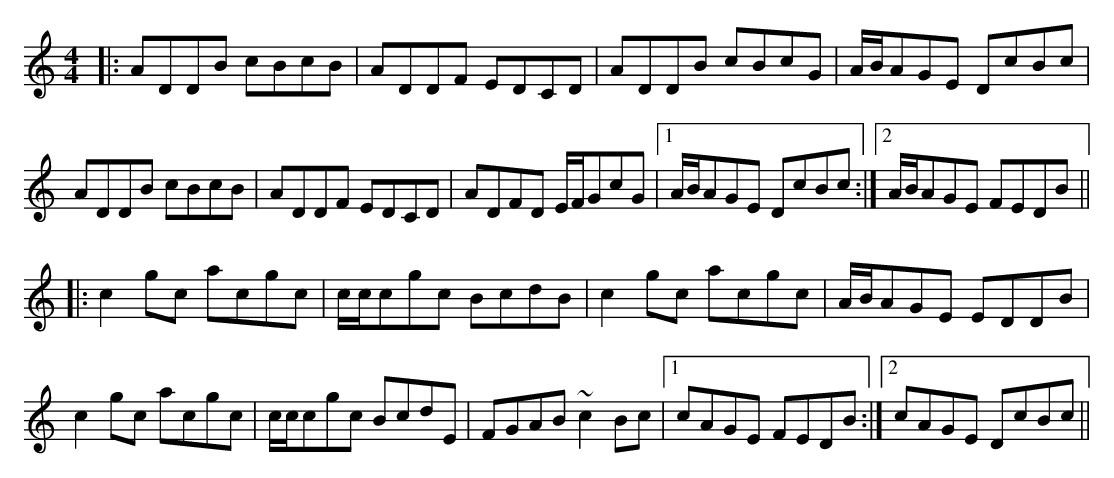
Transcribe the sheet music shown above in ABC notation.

X:1
M:4/4
K:Ddor
|:ADDB cBcB|ADDF EDCD|ADDB cBcG|A/B/AGE DcBc|
ADDB cBcB|ADDF EDCD|ADFD E/F/GcG|1 A/B/AGE DcBc:|2 A/B/AGE FEDB||
|:c2gc acgc|c/c/cgc BcdB|c2gc acgc|A/B/AGE EDDB|
c2gc acgc|c/c/cgc BcdE|FGAB ~c2Bc|1 cAGE FEDB:|2 cAGE DcBc||
